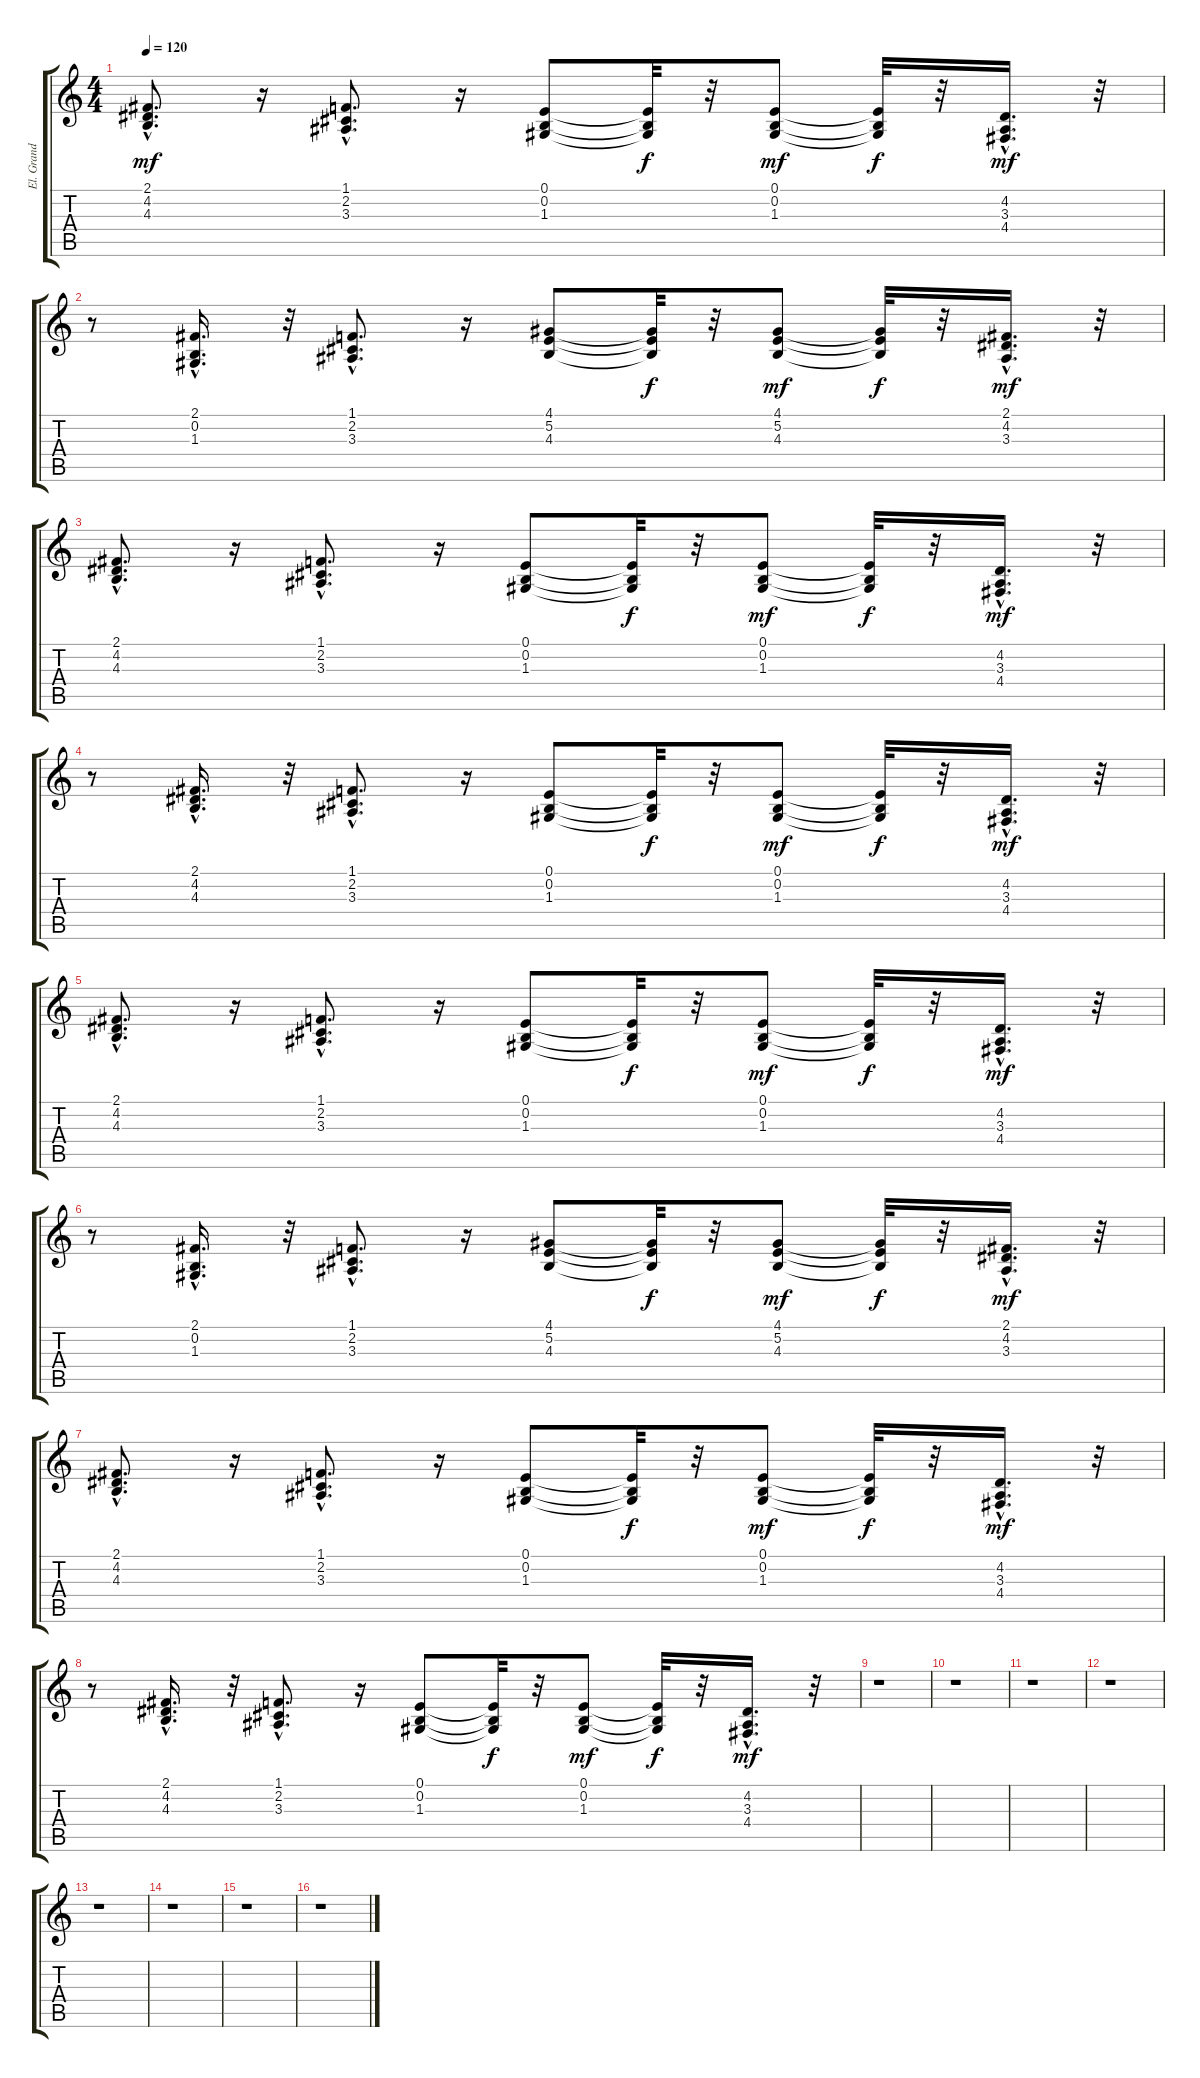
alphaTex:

\track ("El. Grand Piano" "El. Grand ") {instrument electricgrandpiano}
\staff {score tabs}
\tuning (E4 B3 G3 D3 A2 E2) {hide}
\ts (4 4)
\tempo 120
\clef g2
\ks c
(2.1{hac} 4.2{hac} 4.3{hac}).8{d dy mf} r.16 (1.1{hac} 2.2{hac} 3.3{hac}).8{d} r.16 (0.1 0.2 1.3).8 (0.1{t} 0.2{t} 1.3{t}).32{dy f} r.32 (0.1 0.2 1.3).8{dy mf} (0.1{t} 0.2{t} 1.3{t}).32{dy f} r.32 (4.2{hac} 3.3{hac} 4.4{hac}).16{d dy mf} r.32 |
r.8 (2.1{hac} 0.2{hac} 1.3{hac}).16{d} r.32 (1.1{hac} 2.2{hac} 3.3{hac}).8{d} r.16 (4.1 5.2 4.3).8 (4.1{t} 5.2{t} 4.3{t}).32{dy f} r.32 (4.1 5.2 4.3).8{dy mf} (4.1{t} 5.2{t} 4.3{t}).32{dy f} r.32 (2.1{hac} 4.2{hac} 3.3{hac}).16{d dy mf} r.32 |
(2.1{hac} 4.2{hac} 4.3{hac}).8{d} r.16 (1.1{hac} 2.2{hac} 3.3{hac}).8{d} r.16 (0.1 0.2 1.3).8 (0.1{t} 0.2{t} 1.3{t}).32{dy f} r.32 (0.1 0.2 1.3).8{dy mf} (0.1{t} 0.2{t} 1.3{t}).32{dy f} r.32 (4.2{hac} 3.3{hac} 4.4{hac}).16{d dy mf} r.32 |
r.8 (2.1{hac} 4.2{hac} 4.3{hac}).16{d} r.32 (1.1{hac} 2.2{hac} 3.3{hac}).8{d} r.16 (0.1 0.2 1.3).8 (0.1{t} 0.2{t} 1.3{t}).32{dy f} r.32 (0.1 0.2 1.3).8{dy mf} (0.1{t} 0.2{t} 1.3{t}).32{dy f} r.32 (4.2{hac} 3.3{hac} 4.4{hac}).16{d dy mf} r.32 |
(2.1{hac} 4.2{hac} 4.3{hac}).8{d} r.16 (1.1{hac} 2.2{hac} 3.3{hac}).8{d} r.16 (0.1 0.2 1.3).8 (0.1{t} 0.2{t} 1.3{t}).32{dy f} r.32 (0.1 0.2 1.3).8{dy mf} (0.1{t} 0.2{t} 1.3{t}).32{dy f} r.32 (4.2{hac} 3.3{hac} 4.4{hac}).16{d dy mf} r.32 |
r.8 (2.1{hac} 0.2{hac} 1.3{hac}).16{d} r.32 (1.1{hac} 2.2{hac} 3.3{hac}).8{d} r.16 (4.1 5.2 4.3).8 (4.1{t} 5.2{t} 4.3{t}).32{dy f} r.32 (4.1 5.2 4.3).8{dy mf} (4.1{t} 5.2{t} 4.3{t}).32{dy f} r.32 (2.1{hac} 4.2{hac} 3.3{hac}).16{d dy mf} r.32 |
(2.1{hac} 4.2{hac} 4.3{hac}).8{d} r.16 (1.1{hac} 2.2{hac} 3.3{hac}).8{d} r.16 (0.1 0.2 1.3).8 (0.1{t} 0.2{t} 1.3{t}).32{dy f} r.32 (0.1 0.2 1.3).8{dy mf} (0.1{t} 0.2{t} 1.3{t}).32{dy f} r.32 (4.2{hac} 3.3{hac} 4.4{hac}).16{d dy mf} r.32 |
r.8 (2.1{hac} 4.2{hac} 4.3{hac}).16{d} r.32 (1.1{hac} 2.2{hac} 3.3{hac}).8{d} r.16 (0.1 0.2 1.3).8 (0.1{t} 0.2{t} 1.3{t}).32{dy f} r.32 (0.1 0.2 1.3).8{dy mf} (0.1{t} 0.2{t} 1.3{t}).32{dy f} r.32 (4.2{hac} 3.3{hac} 4.4{hac}).16{d dy mf} r.32 |
r.1 |
r.1 |
r.1 |
r.1 |
r.1 |
r.1 |
r.1 |
r.1
